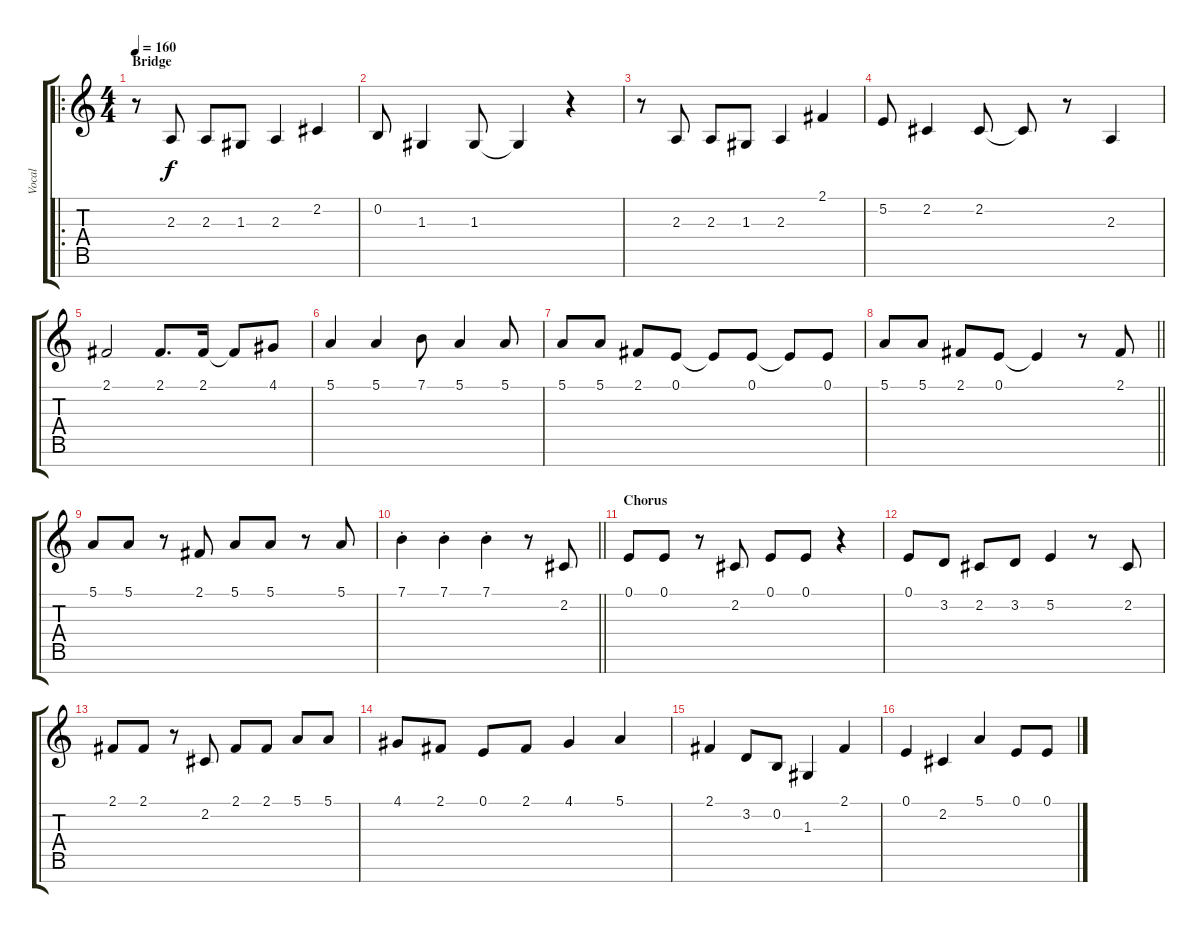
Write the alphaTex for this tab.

\track ("Vocal" "Vocal") {instrument violin}
\staff {score tabs}
\tuning (E4 B3 G3 D3 A2 E2 B1) {hide}
\ro
\ts (4 4)
\section ("" "Bridge")
\tempo 160
\clef g2
\ks c
r.8{dy f} 2.3.8 2.3.8 1.3.8 2.3.4 2.2.4 |
0.2.8 1.3.4 1.3.8 1.3{t}.4 r.4 |
r.8 2.3.8 2.3.8 1.3.8 2.3.4 2.1.4 |
5.2.8 2.2.4 2.2.8 2.2{t}.8 r.8 2.3.4 |
2.1.2 2.1.8{d} 2.1.16 2.1{t}.8 4.1.8 |
5.1.4 5.1.4 7.1.8 5.1.4 5.1.8 |
5.1.8 5.1.8 2.1.8 0.1.8 0.1{t}.8 0.1.8 0.1{t}.8 0.1.8 |
\barLineRight lightlight
5.1.8 5.1.8 2.1.8 0.1.8 0.1{t}.4 r.8 2.1.8 |
5.1.8 5.1.8 r.8 2.1.8 5.1.8 5.1.8 r.8 5.1.8 |
\barLineRight lightlight
7.1{st}.4 7.1{st}.4 7.1{st}.4 r.8 2.2.8 |
\section ("" "Chorus")
0.1.8 0.1.8 r.8 2.2.8 0.1.8 0.1.8 r.4 |
0.1.8 3.2.8 2.2.8 3.2.8 5.2.4 r.8 2.2.8 |
2.1.8 2.1.8 r.8 2.2.8 2.1.8 2.1.8 5.1.8 5.1.8 |
4.1.8 2.1.8 0.1.8 2.1.8 4.1.4 5.1.4 |
2.1.4 3.2.8 0.2.8 1.3.4 2.1.4 |
0.1.4 2.2.4 5.1.4 0.1.8 0.1.8
